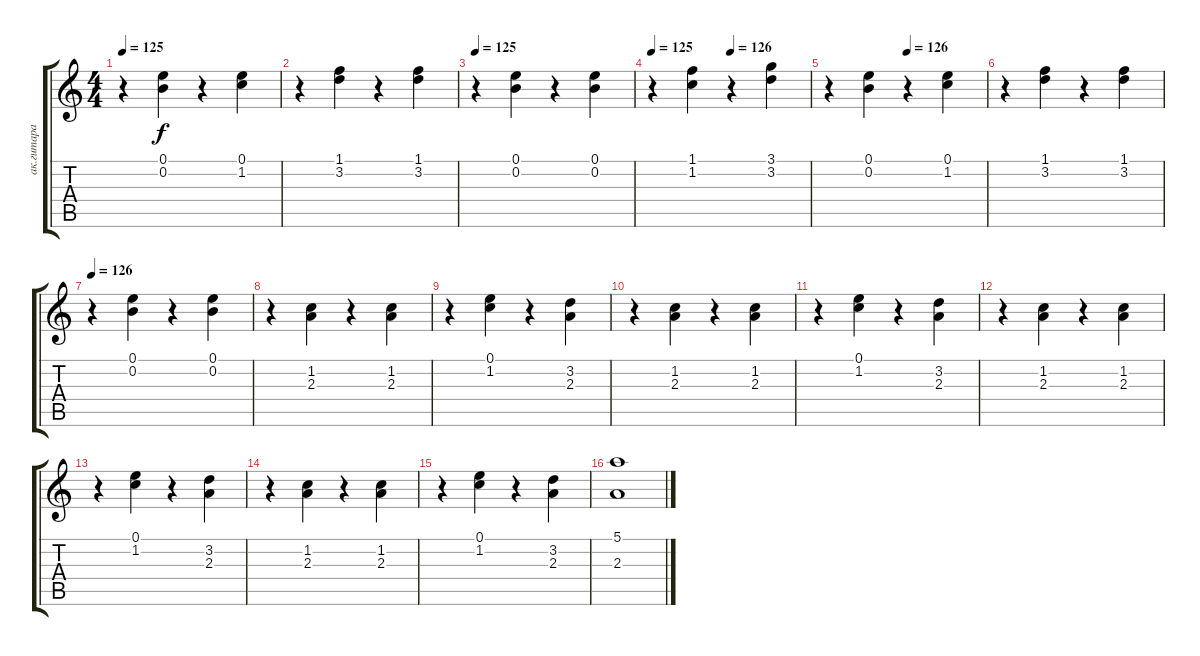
\track ("ак.гитара" "ак.гитара") {instrument acousticguitarnylon}
\staff {score tabs}
\tuning (E4 B3 G3 D3 A2 E2) {hide}
\ts (4 4)
\tempo 125
\clef g2
\ks c
r.4{dy f} (0.1 0.2).4 r.4 (0.1 1.2).4 |
r.4 (1.1 3.2).4 r.4 (1.1 3.2).4 |
\tempo 125
r.4 (0.1 0.2).4 r.4 (0.1 0.2).4 |
\tempo 125
\tempo (126 0.5)
r.4 (1.1 1.2).4 r.4 (3.1 3.2).4 |
\tempo (126 0.5)
r.4 (0.1 0.2).4 r.4 (0.1 1.2).4 |
r.4 (1.1 3.2).4 r.4 (1.1 3.2).4 |
\tempo 126
r.4 (0.1 0.2).4 r.4 (0.1 0.2).4 |
r.4 (1.2 2.3).4 r.4 (1.2 2.3).4 |
r.4 (0.1 1.2).4 r.4 (3.2 2.3).4 |
r.4 (1.2 2.3).4 r.4 (1.2 2.3).4 |
r.4 (0.1 1.2).4 r.4 (3.2 2.3).4 |
r.4 (1.2 2.3).4 r.4 (1.2 2.3).4 |
r.4 (0.1 1.2).4 r.4 (3.2 2.3).4 |
r.4 (1.2 2.3).4 r.4 (1.2 2.3).4 |
r.4 (0.1 1.2).4 r.4 (3.2 2.3).4 |
(5.1 2.3).1
